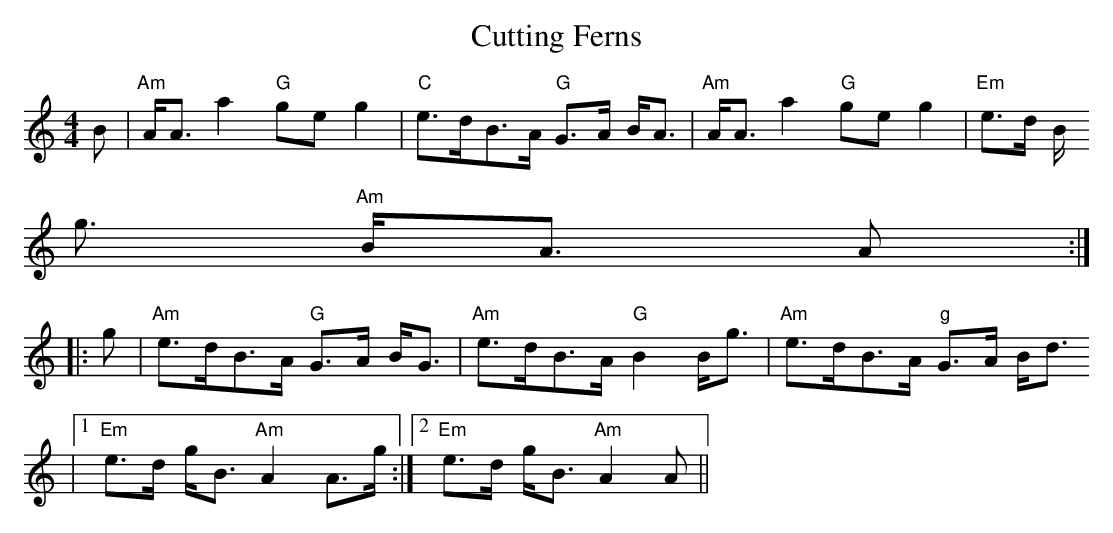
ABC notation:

X:1
T:Cutting Ferns
M:4/4
L:1/8
K:Am
B|"Am"A<A a2 "G"ge g2|"C"e>dB>A "G"G>A B<A|"Am"A<A a2 "G"ge g2|"Em"e>d B
<g "Am"B<A A:|
|:g|"Am"e>dB>A "G"G>A B<G|"Am"e>dB>A "G"B2 B<g|"Am"e>dB>A "g"G>A B<d
|1"Em"e>d g<B "Am"A2 A>g:|2"Em"e>d g<B "Am"A2 A||
